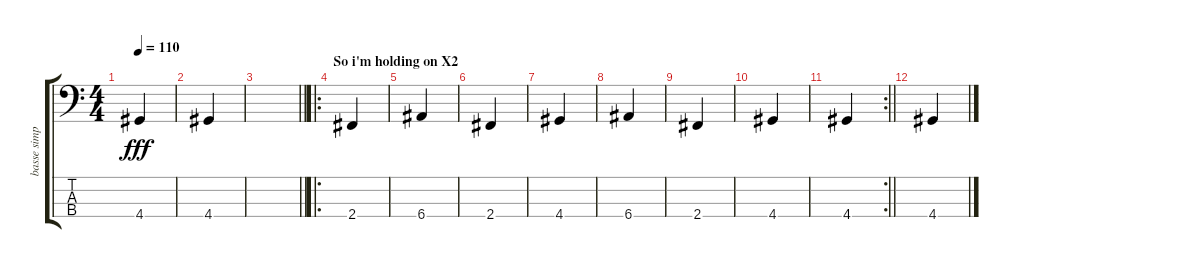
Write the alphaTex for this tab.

\track ("basse simplifie" "basse simp") {instrument electricbassfinger}
\staff {score tabs}
\tuning (G2 D2 A1 E1) {hide}
\ts (4 4)
\tempo 110
\clef f4
\ks c
4.4.4{dy fff} |
4.4.4 |
\barLineRight lightlight
|
\ro
\section ("" "So i'm holding on X2 ")
2.4.4 |
6.4.4 |
2.4.4 |
4.4.4 |
6.4.4 |
2.4.4 |
4.4.4 |
\rc 2
\barLineRight lightlight
4.4.4 |
4.4.4
